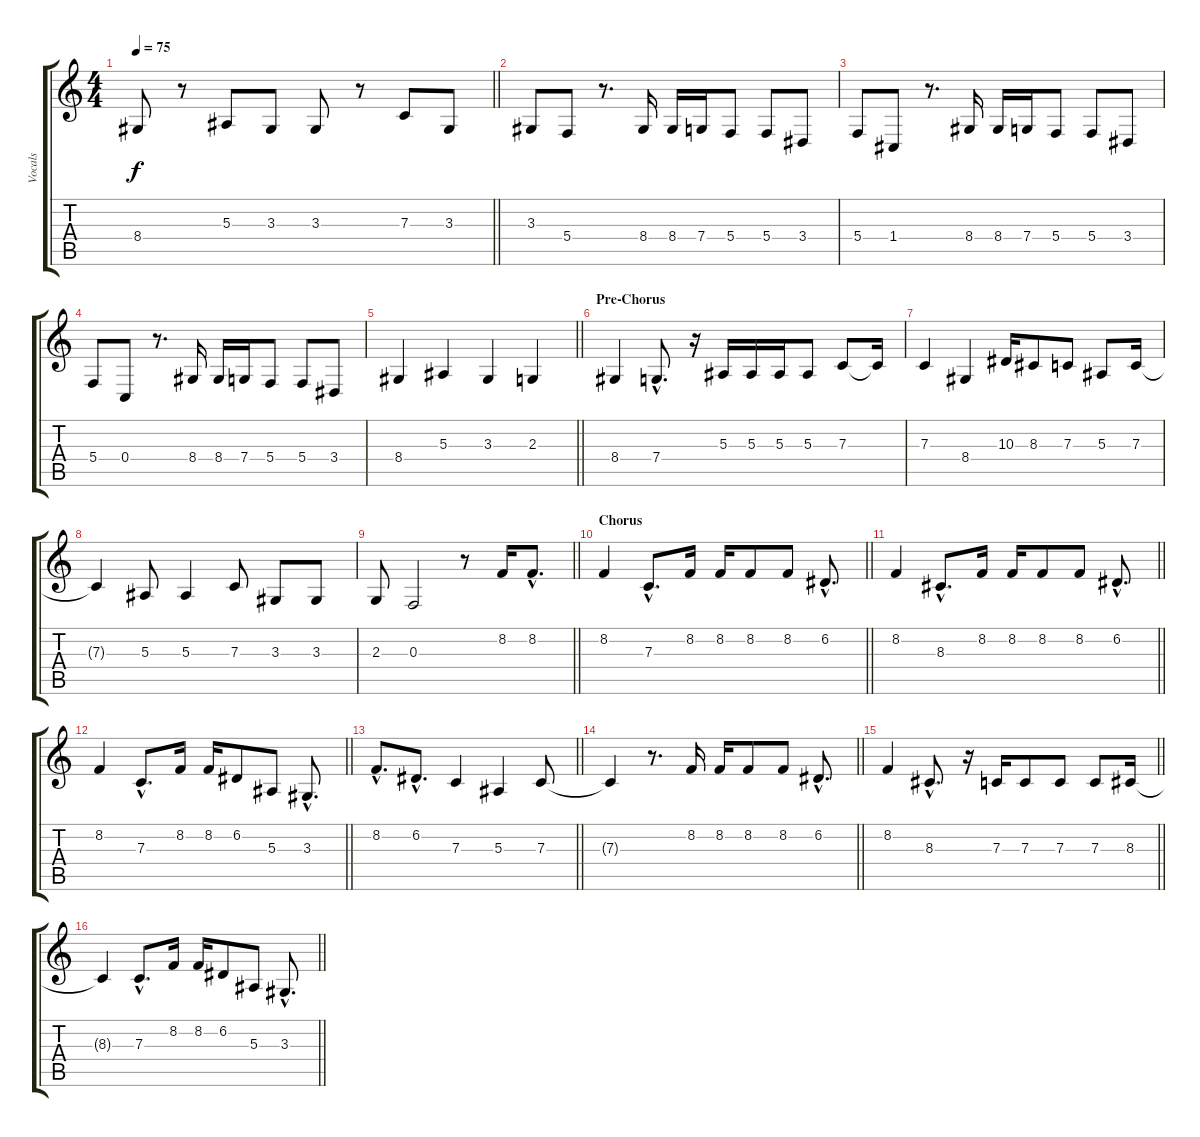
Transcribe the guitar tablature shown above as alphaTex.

\track ("Vocals" "Vocals") {instrument lead2sawtooth}
\staff {score tabs}
\tuning (D4 A3 F3 C3 G2 D2) {hide}
\ts (4 4)
\tempo 75
\clef g2
\barLineRight lightlight
\ks c
8.4.8{dy f} r.8 5.3.8 3.3.8 3.3.8 r.8 7.3.8 3.3.8 |
3.3.8 5.4.8 r.8{d} 8.4.16 8.4.16 7.4.16 5.4.8 5.4.8 3.4.8 |
5.4.8 1.4.8 r.8{d} 8.4.16 8.4.16 7.4.16 5.4.8 5.4.8 3.4.8 |
5.4.8 0.4.8 r.8{d} 8.4.16 8.4.16 7.4.16 5.4.8 5.4.8 3.4.8 |
\barLineRight lightlight
8.4.4 5.3.4 3.3.4 2.3.4 |
\section ("" "Pre-Chorus")
8.4.4 7.4{hac}.8{d} r.16 5.3.16 5.3.16 5.3.16 5.3.8 7.3.8 7.3{t}.16 |
7.3.4 8.4.4 10.3.16 8.3.8 7.3.8 5.3.8 7.3.16 |
7.3{t}.4 5.3.8 5.3.4 7.3.8 3.3.8 3.3.8 |
\barLineRight lightlight
2.3.8 0.3.2 r.8 8.2.16 8.2{hac}.8{d} |
\section ("" "Chorus")
\barLineRight lightlight
8.2.4 7.3{hac}.8{d} 8.2.16 8.2.16 8.2.8 8.2.8 6.2{hac}.8{d} |
\barLineRight lightlight
8.2.4 8.3{hac}.8{d} 8.2.16 8.2.16 8.2.8 8.2.8 6.2{hac}.8{d} |
\barLineRight lightlight
8.2.4 7.3{hac}.8{d} 8.2.16 8.2.16 6.2.8 5.3.8 3.3{hac}.8{d} |
\barLineRight lightlight
8.2{hac}.8{d} 6.2{hac}.8{d} 7.3.4 5.3.4 7.3.8 |
\barLineRight lightlight
7.3{t}.4 r.8{d} 8.2.16 8.2.16 8.2.8 8.2.8 6.2{hac}.8{d} |
\barLineRight lightlight
8.2.4 8.3{hac}.8{d} r.16 7.3.16 7.3.8 7.3.8 7.3.8 8.3.16 |
\barLineRight lightlight
8.3{t}.4 7.3{hac}.8{d} 8.2.16 8.2.16 6.2.8 5.3.8 3.3{hac}.8{d}
